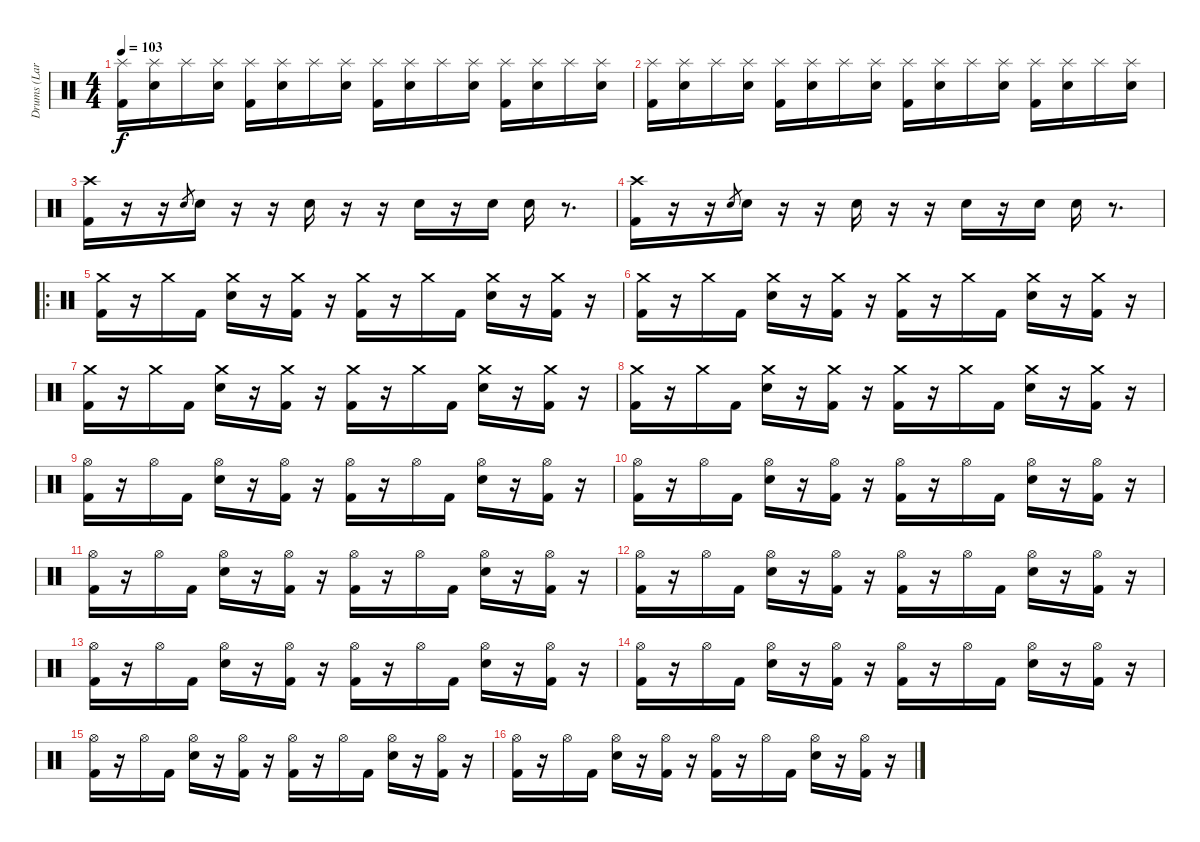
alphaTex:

\track ("Drums (Lars)" "Drums (Lar") {instrument percussion}
\staff {score}
\articulation defaults
\ts (4 4)
\tempo 103
\clef neutral
\ks c
("Splash (hit)" "Kick (hit) 2").16{dy f} ("Splash (hit)" "Snare (hit) 2").16 "Splash (hit)".16 ("Splash (hit)" "Snare (hit) 2").16 ("Splash (hit)" "Kick (hit) 2").16 ("Splash (hit)" "Snare (hit) 2").16 "Splash (hit)".16 ("Splash (hit)" "Snare (hit) 2").16 ("Splash (hit)" "Kick (hit) 2").16 ("Splash (hit)" "Snare (hit) 2").16 "Splash (hit)".16 ("Splash (hit)" "Snare (hit) 2").16 ("Splash (hit)" "Kick (hit) 2").16 ("Splash (hit)" "Snare (hit) 2").16 "Splash (hit)".16 ("Splash (hit)" "Snare (hit) 2").16 |
("Splash (hit)" "Kick (hit) 2").16 ("Splash (hit)" "Snare (hit) 2").16 "Splash (hit)".16 ("Splash (hit)" "Snare (hit) 2").16 ("Splash (hit)" "Kick (hit) 2").16 ("Splash (hit)" "Snare (hit) 2").16 "Splash (hit)".16 ("Splash (hit)" "Snare (hit) 2").16 ("Splash (hit)" "Kick (hit) 2").16 ("Splash (hit)" "Snare (hit) 2").16 "Splash (hit)".16 ("Splash (hit)" "Snare (hit) 2").16 ("Splash (hit)" "Kick (hit) 2").16 ("Splash (hit)" "Snare (hit) 2").16 "Splash (hit)".16 ("Splash (hit)" "Snare (hit) 2").16 |
("Crash high (hit)" "Kick (hit) 2").16 r.16 r.16 "Snare (hit) 2".8{gr} "Snare (hit) 2".16 r.16 r.16 "Snare (hit) 2".16 r.16 r.16 "Snare (hit) 2".16 r.16 "Snare (hit) 2".16 "Snare (hit) 2".16 r.8{d} |
("Crash high (hit)" "Kick (hit) 2").16 r.16 r.16 "Snare (hit) 2".8{gr} "Snare (hit) 2".16 r.16 r.16 "Snare (hit) 2".16 r.16 r.16 "Snare (hit) 2".16 r.16 "Snare (hit) 2".16 "Snare (hit) 2".16 r.8{d} |
\ro
("Crash medium (hit)" "Kick (hit) 2").16 r.16 "Crash medium (hit)".16 "Kick (hit) 2".16 ("Crash medium (hit)" "Snare (hit) 2").16 r.16 ("Crash medium (hit)" "Kick (hit) 2").16 r.16 ("Crash medium (hit)" "Kick (hit) 2").16 r.16 "Crash medium (hit)".16 "Kick (hit) 2".16 ("Crash medium (hit)" "Snare (hit) 2").16 r.16 ("Crash medium (hit)" "Kick (hit) 2").16 r.16 |
("Crash medium (hit)" "Kick (hit) 2").16 r.16 "Crash medium (hit)".16 "Kick (hit) 2".16 ("Crash medium (hit)" "Snare (hit) 2").16 r.16 ("Crash medium (hit)" "Kick (hit) 2").16 r.16 ("Crash medium (hit)" "Kick (hit) 2").16 r.16 "Crash medium (hit)".16 "Kick (hit) 2".16 ("Crash medium (hit)" "Snare (hit) 2").16 r.16 ("Crash medium (hit)" "Kick (hit) 2").16 r.16 |
("Crash medium (hit)" "Kick (hit) 2").16 r.16 "Crash medium (hit)".16 "Kick (hit) 2".16 ("Crash medium (hit)" "Snare (hit) 2").16 r.16 ("Crash medium (hit)" "Kick (hit) 2").16 r.16 ("Crash medium (hit)" "Kick (hit) 2").16 r.16 "Crash medium (hit)".16 "Kick (hit) 2".16 ("Crash medium (hit)" "Snare (hit) 2").16 r.16 ("Crash medium (hit)" "Kick (hit) 2").16 r.16 |
("Crash medium (hit)" "Kick (hit) 2").16 r.16 "Crash medium (hit)".16 "Kick (hit) 2".16 ("Crash medium (hit)" "Snare (hit) 2").16 r.16 ("Crash medium (hit)" "Kick (hit) 2").16 r.16 ("Crash medium (hit)" "Kick (hit) 2").16 r.16 "Crash medium (hit)".16 "Kick (hit) 2".16 ("Crash medium (hit)" "Snare (hit) 2").16 r.16 ("Crash medium (hit)" "Kick (hit) 2").16 r.16 |
("Hi-Hat (open)" "Kick (hit) 2").16 r.16 "Hi-Hat (open)".16 "Kick (hit) 2".16 ("Hi-Hat (open)" "Snare (hit) 2").16 r.16 ("Hi-Hat (open)" "Kick (hit) 2").16 r.16 ("Hi-Hat (open)" "Kick (hit) 2").16 r.16 "Hi-Hat (open)".16 "Kick (hit) 2".16 ("Hi-Hat (open)" "Snare (hit) 2").16 r.16 ("Hi-Hat (open)" "Kick (hit) 2").16 r.16 |
("Hi-Hat (open)" "Kick (hit) 2").16 r.16 "Hi-Hat (open)".16 "Kick (hit) 2".16 ("Hi-Hat (open)" "Snare (hit) 2").16 r.16 ("Hi-Hat (open)" "Kick (hit) 2").16 r.16 ("Hi-Hat (open)" "Kick (hit) 2").16 r.16 "Hi-Hat (open)".16 "Kick (hit) 2".16 ("Hi-Hat (open)" "Snare (hit) 2").16 r.16 ("Hi-Hat (open)" "Kick (hit) 2").16 r.16 |
("Hi-Hat (open)" "Kick (hit) 2").16 r.16 "Hi-Hat (open)".16 "Kick (hit) 2".16 ("Hi-Hat (open)" "Snare (hit) 2").16 r.16 ("Hi-Hat (open)" "Kick (hit) 2").16 r.16 ("Hi-Hat (open)" "Kick (hit) 2").16 r.16 "Hi-Hat (open)".16 "Kick (hit) 2".16 ("Hi-Hat (open)" "Snare (hit) 2").16 r.16 ("Hi-Hat (open)" "Kick (hit) 2").16 r.16 |
("Hi-Hat (open)" "Kick (hit) 2").16 r.16 "Hi-Hat (open)".16 "Kick (hit) 2".16 ("Hi-Hat (open)" "Snare (hit) 2").16 r.16 ("Hi-Hat (open)" "Kick (hit) 2").16 r.16 ("Hi-Hat (open)" "Kick (hit) 2").16 r.16 "Hi-Hat (open)".16 "Kick (hit) 2".16 ("Hi-Hat (open)" "Snare (hit) 2").16 r.16 ("Hi-Hat (open)" "Kick (hit) 2").16 r.16 |
("Hi-Hat (open)" "Kick (hit) 2").16 r.16 "Hi-Hat (open)".16 "Kick (hit) 2".16 ("Hi-Hat (open)" "Snare (hit) 2").16 r.16 ("Hi-Hat (open)" "Kick (hit) 2").16 r.16 ("Hi-Hat (open)" "Kick (hit) 2").16 r.16 "Hi-Hat (open)".16 "Kick (hit) 2".16 ("Hi-Hat (open)" "Snare (hit) 2").16 r.16 ("Hi-Hat (open)" "Kick (hit) 2").16 r.16 |
("Hi-Hat (open)" "Kick (hit) 2").16 r.16 "Hi-Hat (open)".16 "Kick (hit) 2".16 ("Hi-Hat (open)" "Snare (hit) 2").16 r.16 ("Hi-Hat (open)" "Kick (hit) 2").16 r.16 ("Hi-Hat (open)" "Kick (hit) 2").16 r.16 "Hi-Hat (open)".16 "Kick (hit) 2".16 ("Hi-Hat (open)" "Snare (hit) 2").16 r.16 ("Hi-Hat (open)" "Kick (hit) 2").16 r.16 |
("Hi-Hat (open)" "Kick (hit) 2").16 r.16 "Hi-Hat (open)".16 "Kick (hit) 2".16 ("Hi-Hat (open)" "Snare (hit) 2").16 r.16 ("Hi-Hat (open)" "Kick (hit) 2").16 r.16 ("Hi-Hat (open)" "Kick (hit) 2").16 r.16 "Hi-Hat (open)".16 "Kick (hit) 2".16 ("Hi-Hat (open)" "Snare (hit) 2").16 r.16 ("Hi-Hat (open)" "Kick (hit) 2").16 r.16 |
("Hi-Hat (open)" "Kick (hit) 2").16 r.16 "Hi-Hat (open)".16 "Kick (hit) 2".16 ("Hi-Hat (open)" "Snare (hit) 2").16 r.16 ("Hi-Hat (open)" "Kick (hit) 2").16 r.16 ("Hi-Hat (open)" "Kick (hit) 2").16 r.16 "Hi-Hat (open)".16 "Kick (hit) 2".16 ("Hi-Hat (open)" "Snare (hit) 2").16 r.16 ("Hi-Hat (open)" "Kick (hit) 2").16 r.16
